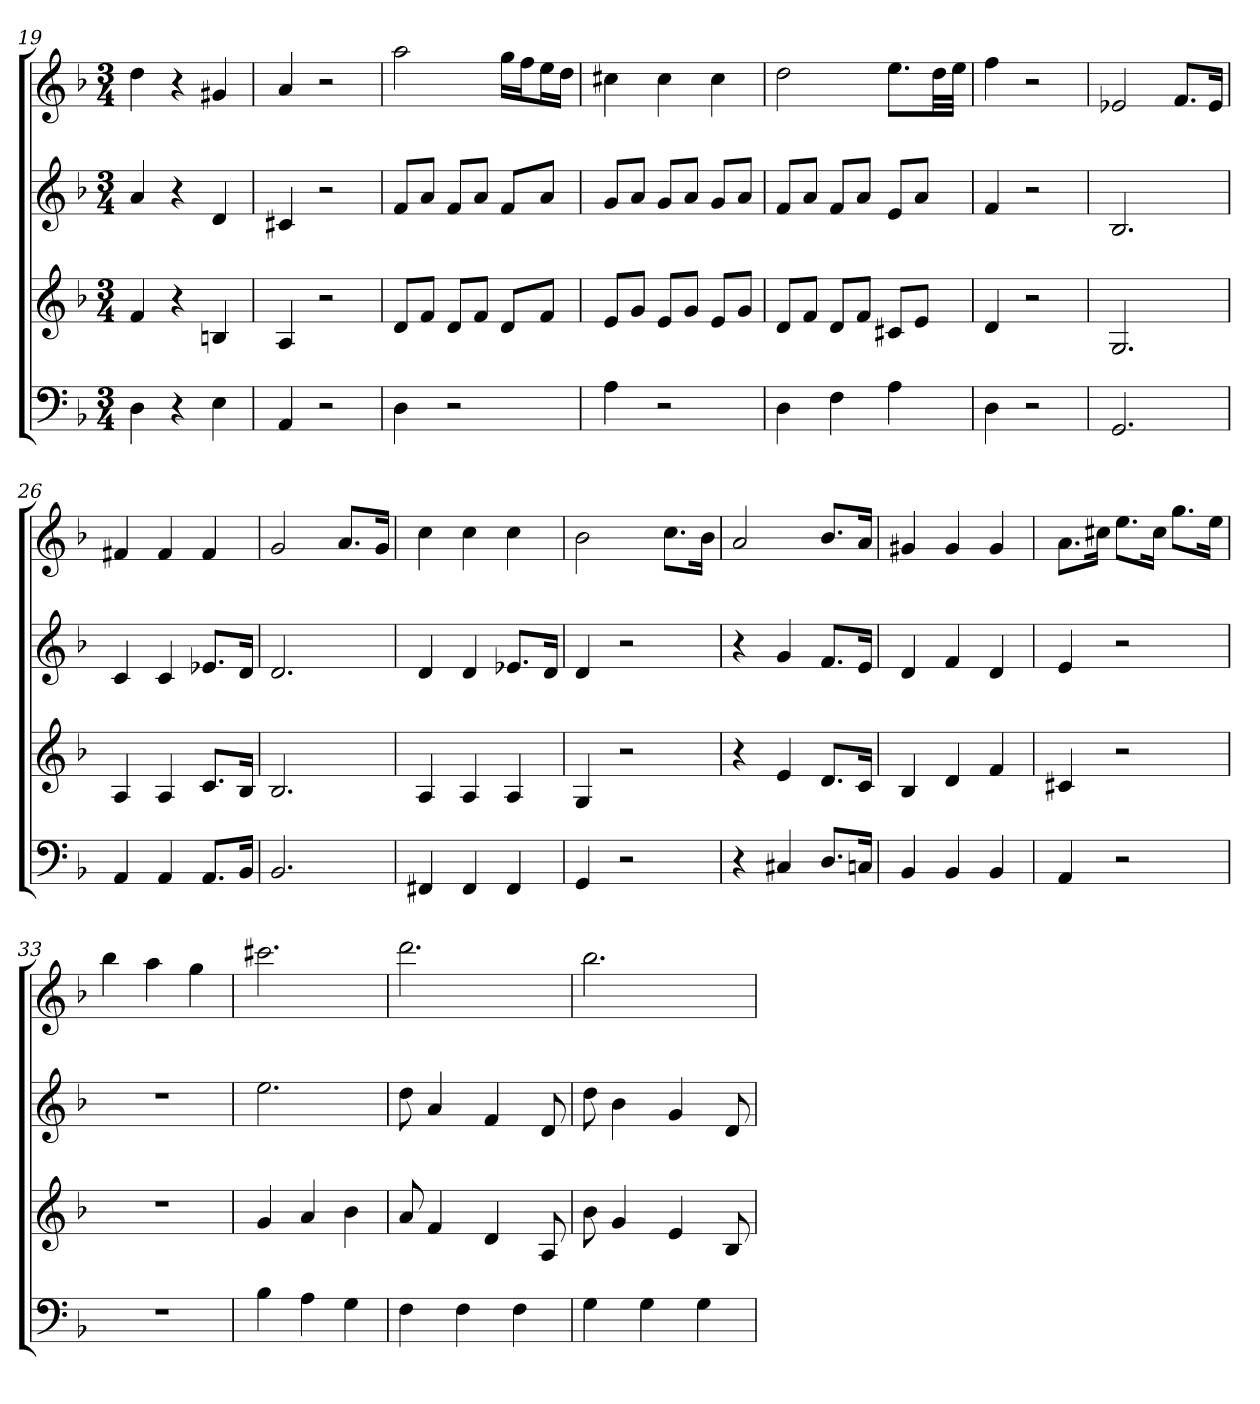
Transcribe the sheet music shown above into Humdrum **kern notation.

**kern	**kern	**kern	**kern
*part4	*part3	*part2	*part1
*staff4	*staff3	*staff2	*staff1
*k[b-]	*k[b-]	*k[b-]	*k[b-]
*F:	*F:	*F:	*F:
*M3/4	*M3/4	*M3/4	*M3/4
=19	=19	=19	=19
4D	4f	4a	4dd
4r	4r	4r	4r
4E	4Bn	4d	4g#X
=20	=20	=20	=20
4AA	4A	4c#X	4a
2r	2r	2r	2r
=21	=21	=21	=21
4D	8dL	8fL	2aa
.	8fJ	8aJ	.
2r	8dL	8fL	.
.	8fJ	8aJ	.
.	8dL	8fL	16ggLL
.	.	.	16ffJ
.	8fJ	8aJ	16eeL
.	.	.	16ddJJ
=22	=22	=22	=22
4A	8eL	8gL	4cc#X
.	8gJ	8aJ	.
2r	8eL	8gL	4cc#
.	8gJ	8aJ	.
.	8eL	8gL	4cc#
.	8gJ	8aJ	.
=23	=23	=23	=23
4D	8dL	8fL	2dd
.	8fJ	8aJ	.
4F	8dL	8fL	.
.	8fJ	8aJ	.
4A	8c#XL	8eL	8.eeL
.	8eJ	8aJ	.
.	.	.	32ddLL
.	.	.	32eeJJJ
=24	=24	=24	=24
4D	4d	4f	4ff
2r	2r	2r	2r
=25	=25	=25	=25
2.GG	2.G	2.B-	2e-X
.	.	.	8.fL
.	.	.	16e-Jk
=26	=26	=26	=26
4AA	4A	4c	4f#X
4AA	4A	4c	4f#
8.AAL	8.cL	8.e-XL	4f#
16BB-Jk	16B-Jk	16dJk	.
=27	=27	=27	=27
2.BB-	2.B-	2.d	2g
.	.	.	8.aL
.	.	.	16gJk
=28	=28	=28	=28
4FF#X	4A	4d	4cc
4FF#	4A	4d	4cc
4FF#	4A	8.e-XL	4cc
.	.	16dJk	.
=29	=29	=29	=29
4GG	4G	4d	2b-
2r	2r	2r	.
.	.	.	8.ccL
.	.	.	16b-Jk
=30	=30	=30	=30
4r	4r	4r	2a
4C#X	4e	4g	.
8.DL	8.dL	8.fL	8.b-L
16CnJk	16cJk	16eJk	16aJk
=31	=31	=31	=31
4BB-	4B-	4d	4g#X
4BB-	4d	4f	4g#
4BB-	4f	4d	4g#
=32	=32	=32	=32
4AA	4c#X	4e	8.aL
.	.	.	16cc#XJk
2r	2r	2r	8.eeL
.	.	.	16cc#Jk
.	.	.	8.ggL
.	.	.	16eeJk
=33	=33	=33	=33
2.r	2.r	2.r	4bb-
.	.	.	4aa
.	.	.	4gg
=34	=34	=34	=34
4B-	4g	2.ee	2.ccc#X
4A	4a	.	.
4G	4b-	.	.
=35	=35	=35	=35
4F	8a	8dd	2.ddd
.	4f	4a	.
4F	.	.	.
.	4d	4f	.
4F	.	.	.
.	8A	8d	.
=36	=36	=36	=36
4G	8b-	8dd	2.bb-
.	4g	4b-	.
4G	.	.	.
.	4e	4g	.
4G	.	.	.
.	8B-	8d	.
=	=	=	=
*-	*-	*-	*-
